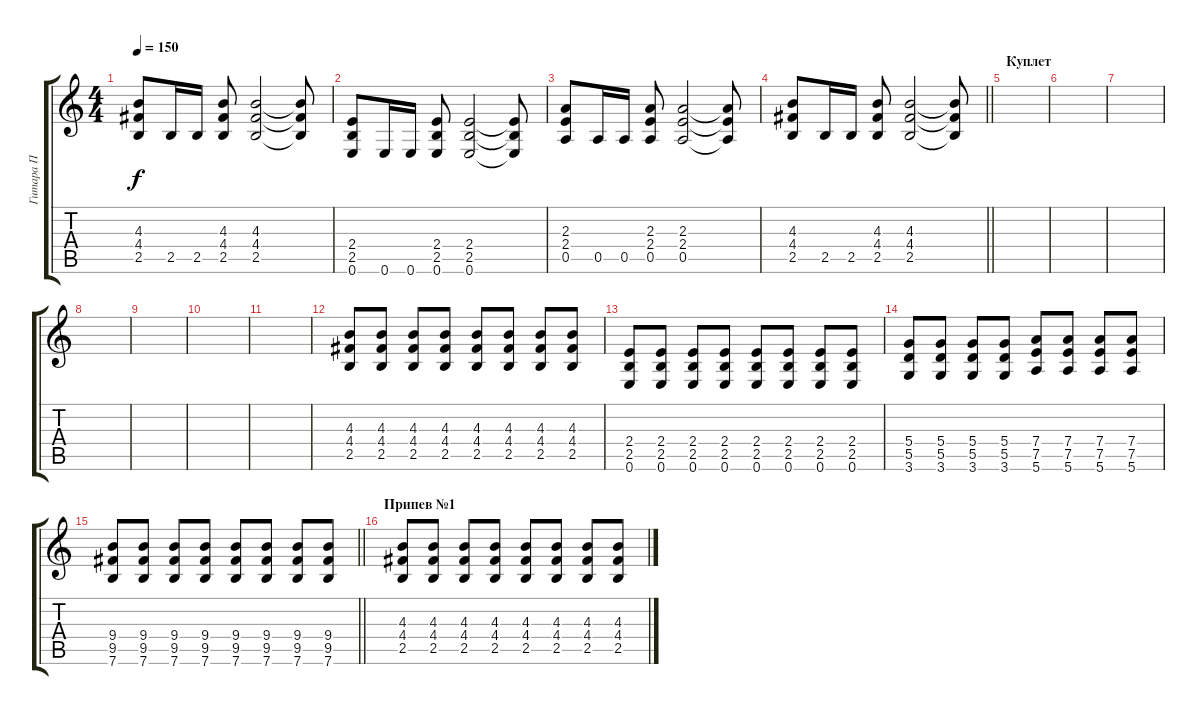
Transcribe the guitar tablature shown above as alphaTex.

\track ("Гитара П" "Гитара П") {instrument overdrivenguitar}
\staff {score tabs}
\tuning (E4 B3 G3 D3 A2 E2) {hide}
\ts (4 4)
\tempo 150
\clef g2
\ks c
(4.3 4.4 2.5).8{dy f} 2.5.16 2.5.16 (4.3 4.4 2.5).8 (4.3 4.4 2.5).2 (4.3{t} 4.4{t} 2.5{t}).8 |
(2.4 2.5 0.6).8 0.6.16 0.6.16 (2.4 2.5 0.6).8 (2.4 2.5 0.6).2 (2.4{t} 2.5{t} 0.6{t}).8 |
(2.3 2.4 0.5).8 0.5.16 0.5.16 (2.3 2.4 0.5).8 (2.3 2.4 0.5).2 (2.3{t} 2.4{t} 0.5{t}).8 |
\barLineRight lightlight
(4.3 4.4 2.5).8 2.5.16 2.5.16 (4.3 4.4 2.5).8 (4.3 4.4 2.5).2 (4.3{t} 4.4{t} 2.5{t}).8 |
\section ("" "Куплет")
|
|
|
|
|
|
|
(4.3 4.4 2.5).8{volume 13} (4.3 4.4 2.5).8 (4.3 4.4 2.5).8 (4.3 4.4 2.5).8 (4.3 4.4 2.5).8 (4.3 4.4 2.5).8 (4.3 4.4 2.5).8 (4.3 4.4 2.5).8 |
(2.4 2.5 0.6).8 (2.4 2.5 0.6).8 (2.4 2.5 0.6).8 (2.4 2.5 0.6).8 (2.4 2.5 0.6).8 (2.4 2.5 0.6).8 (2.4 2.5 0.6).8 (2.4 2.5 0.6).8 |
(5.4 5.5 3.6).8 (5.4 5.5 3.6).8 (5.4 5.5 3.6).8 (5.4 5.5 3.6).8 (7.4 7.5 5.6).8 (7.4 7.5 5.6).8 (7.4 7.5 5.6).8 (7.4 7.5 5.6).8 |
\barLineRight lightlight
(9.4 9.5 7.6).8 (9.4 9.5 7.6).8 (9.4 9.5 7.6).8 (9.4 9.5 7.6).8 (9.4 9.5 7.6).8 (9.4 9.5 7.6).8 (9.4 9.5 7.6).8 (9.4 9.5 7.6).8 |
\section ("" "Припев №1")
(4.3 4.4 2.5).8 (4.3 4.4 2.5).8 (4.3 4.4 2.5).8 (4.3 4.4 2.5).8 (4.3 4.4 2.5).8 (4.3 4.4 2.5).8 (4.3 4.4 2.5).8 (4.3 4.4 2.5).8
